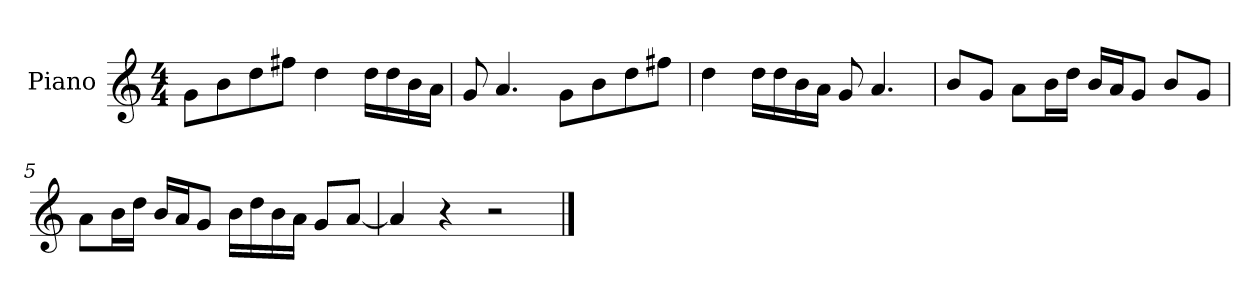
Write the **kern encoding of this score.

**kern
*part1
*staff1
*I"Piano
*I'P-no
*clefG2
*k[]
*M4/4
*MM90
=1
8g\L
8b\
8dd\
8ff#X\J
4dd\
16dd\LL
16dd\
16b\
16a\JJ
=2
8g/
4.a/
8g\L
8b\
8dd\
8ff#X\J
=3
4dd\
16dd\LL
16dd\
16b\
16a\JJ
8g/
4.a/
=4
8b/L
8g/J
8a\L
16b\L
16dd\JJ
16b/LL
16a/J
8g/J
8b/L
8g/J
!!LO:LB:g=z
=5
8a\L
16b\L
16dd\JJ
16b/LL
16a/J
8g/J
16b\LL
16dd\
16b\
16a\JJ
8g/L
[8a/J
=6
4a/]
4r
2r
==
*-
